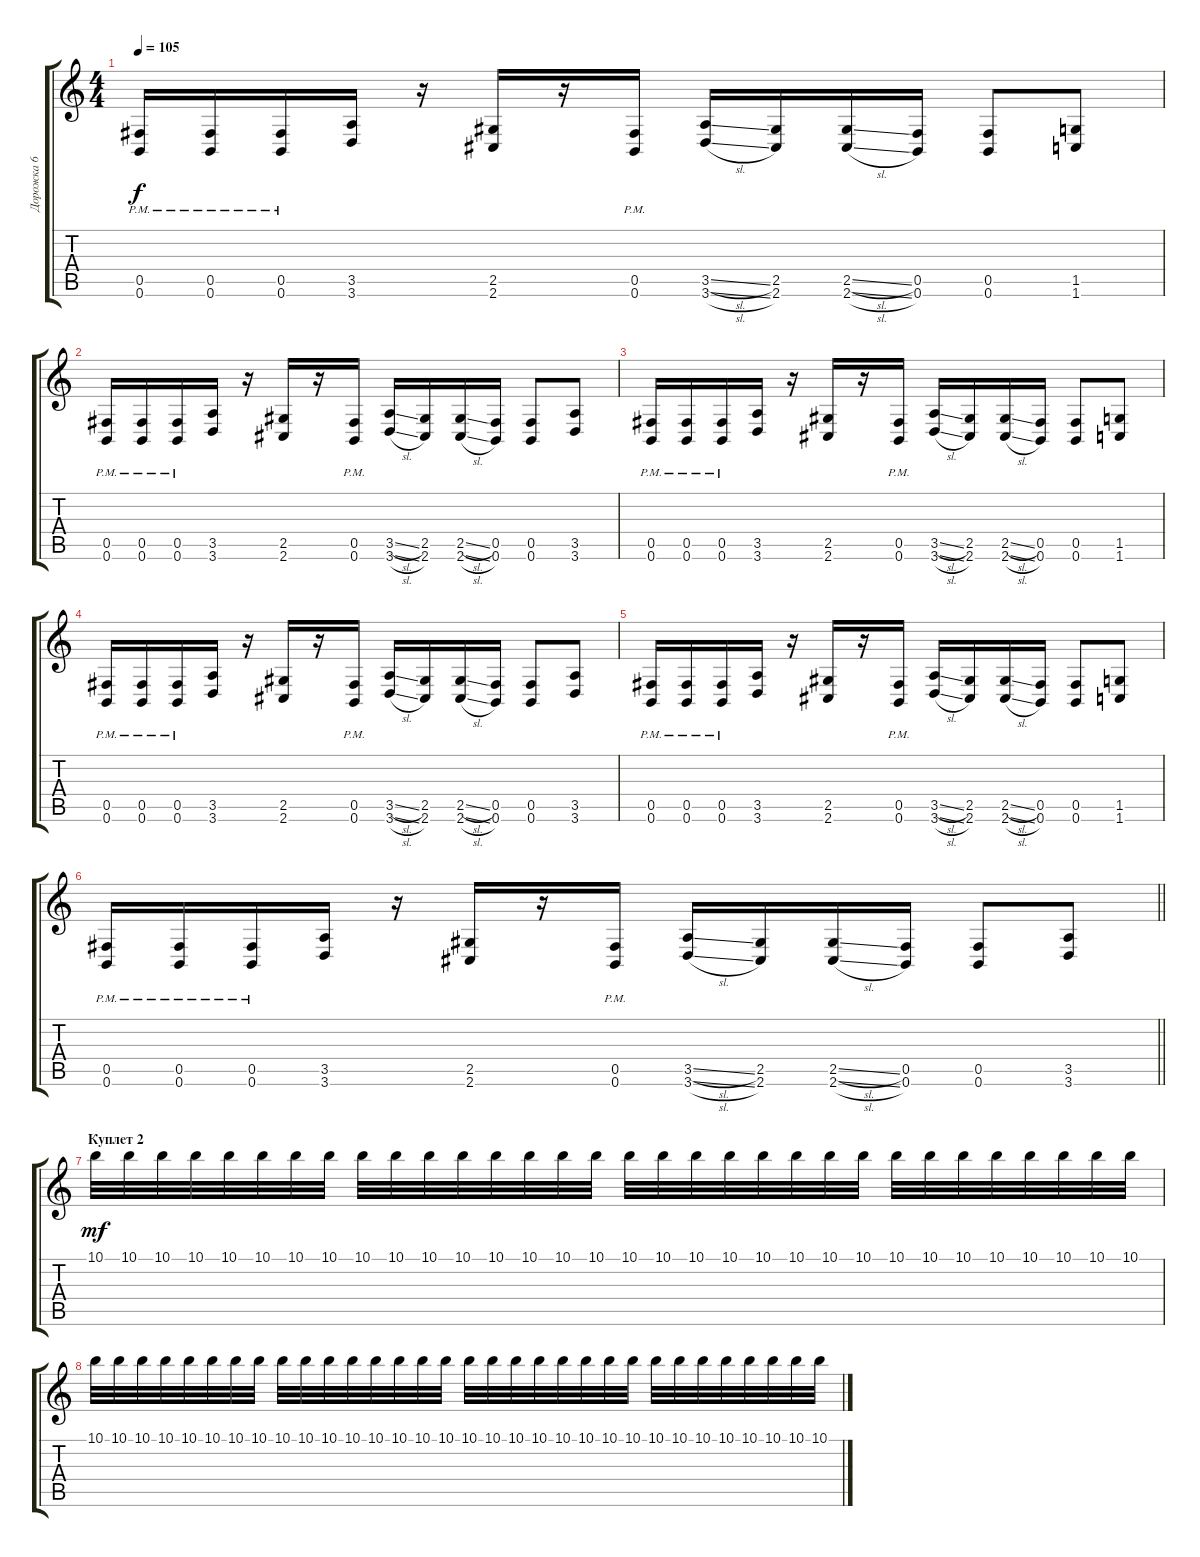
\track ("Дорожка 6" "Дорожка 6") {instrument overdrivenguitar}
\staff {score tabs}
\tuning (Db4 Ab3 E3 B2 Gb2 B1) {hide}
\ts (4 4)
\tempo 105
\clef g2
\ks c
(0.5{pm} 0.6{pm}).16{dy f} (0.5{pm} 0.6{pm}).16 (0.5{pm} 0.6{pm}).16 (3.5 3.6).16 r.16 (2.5 2.6).16 r.16 (0.5{pm} 0.6{pm}).16 (3.5{sl} 3.6{sl}).16 (2.5 2.6).16 (2.5{sl} 2.6{sl}).16 (0.5 0.6).16 (0.5 0.6).8 (1.5 1.6).8 |
(0.5{pm} 0.6{pm}).16 (0.5{pm} 0.6{pm}).16 (0.5{pm} 0.6{pm}).16 (3.5 3.6).16 r.16 (2.5 2.6).16 r.16 (0.5{pm} 0.6{pm}).16 (3.5{sl} 3.6{sl}).16 (2.5 2.6).16 (2.5{sl} 2.6{sl}).16 (0.5 0.6).16 (0.5 0.6).8 (3.5 3.6).8 |
(0.5{pm} 0.6{pm}).16 (0.5{pm} 0.6{pm}).16 (0.5{pm} 0.6{pm}).16 (3.5 3.6).16 r.16 (2.5 2.6).16 r.16 (0.5{pm} 0.6{pm}).16 (3.5{sl} 3.6{sl}).16 (2.5 2.6).16 (2.5{sl} 2.6{sl}).16 (0.5 0.6).16 (0.5 0.6).8 (1.5 1.6).8 |
(0.5{pm} 0.6{pm}).16 (0.5{pm} 0.6{pm}).16 (0.5{pm} 0.6{pm}).16 (3.5 3.6).16 r.16 (2.5 2.6).16 r.16 (0.5{pm} 0.6{pm}).16 (3.5{sl} 3.6{sl}).16 (2.5 2.6).16 (2.5{sl} 2.6{sl}).16 (0.5 0.6).16 (0.5 0.6).8 (3.5 3.6).8 |
(0.5{pm} 0.6{pm}).16 (0.5{pm} 0.6{pm}).16 (0.5{pm} 0.6{pm}).16 (3.5 3.6).16 r.16 (2.5 2.6).16 r.16 (0.5{pm} 0.6{pm}).16 (3.5{sl} 3.6{sl}).16 (2.5 2.6).16 (2.5{sl} 2.6{sl}).16 (0.5 0.6).16 (0.5 0.6).8 (1.5 1.6).8 |
\barLineRight lightlight
(0.5{pm} 0.6{pm}).16 (0.5{pm} 0.6{pm}).16 (0.5{pm} 0.6{pm}).16 (3.5 3.6).16 r.16 (2.5 2.6).16 r.16 (0.5{pm} 0.6{pm}).16 (3.5{sl} 3.6{sl}).16 (2.5 2.6).16 (2.5{sl} 2.6{sl}).16 (0.5 0.6).16 (0.5 0.6).8 (3.5 3.6).8 |
\section ("" "Куплет 2")
10.1.32{dy mf} 10.1.32 10.1.32 10.1.32 10.1.32 10.1.32 10.1.32 10.1.32 10.1.32 10.1.32 10.1.32 10.1.32 10.1.32 10.1.32 10.1.32 10.1.32 10.1.32 10.1.32 10.1.32 10.1.32 10.1.32 10.1.32 10.1.32 10.1.32 10.1.32 10.1.32 10.1.32 10.1.32 10.1.32 10.1.32 10.1.32 10.1.32 |
10.1.32 10.1.32 10.1.32 10.1.32 10.1.32 10.1.32 10.1.32 10.1.32 10.1.32 10.1.32 10.1.32 10.1.32 10.1.32 10.1.32 10.1.32 10.1.32 10.1.32 10.1.32 10.1.32 10.1.32 10.1.32 10.1.32 10.1.32 10.1.32 10.1.32 10.1.32 10.1.32 10.1.32 10.1.32 10.1.32 10.1.32 10.1.32
